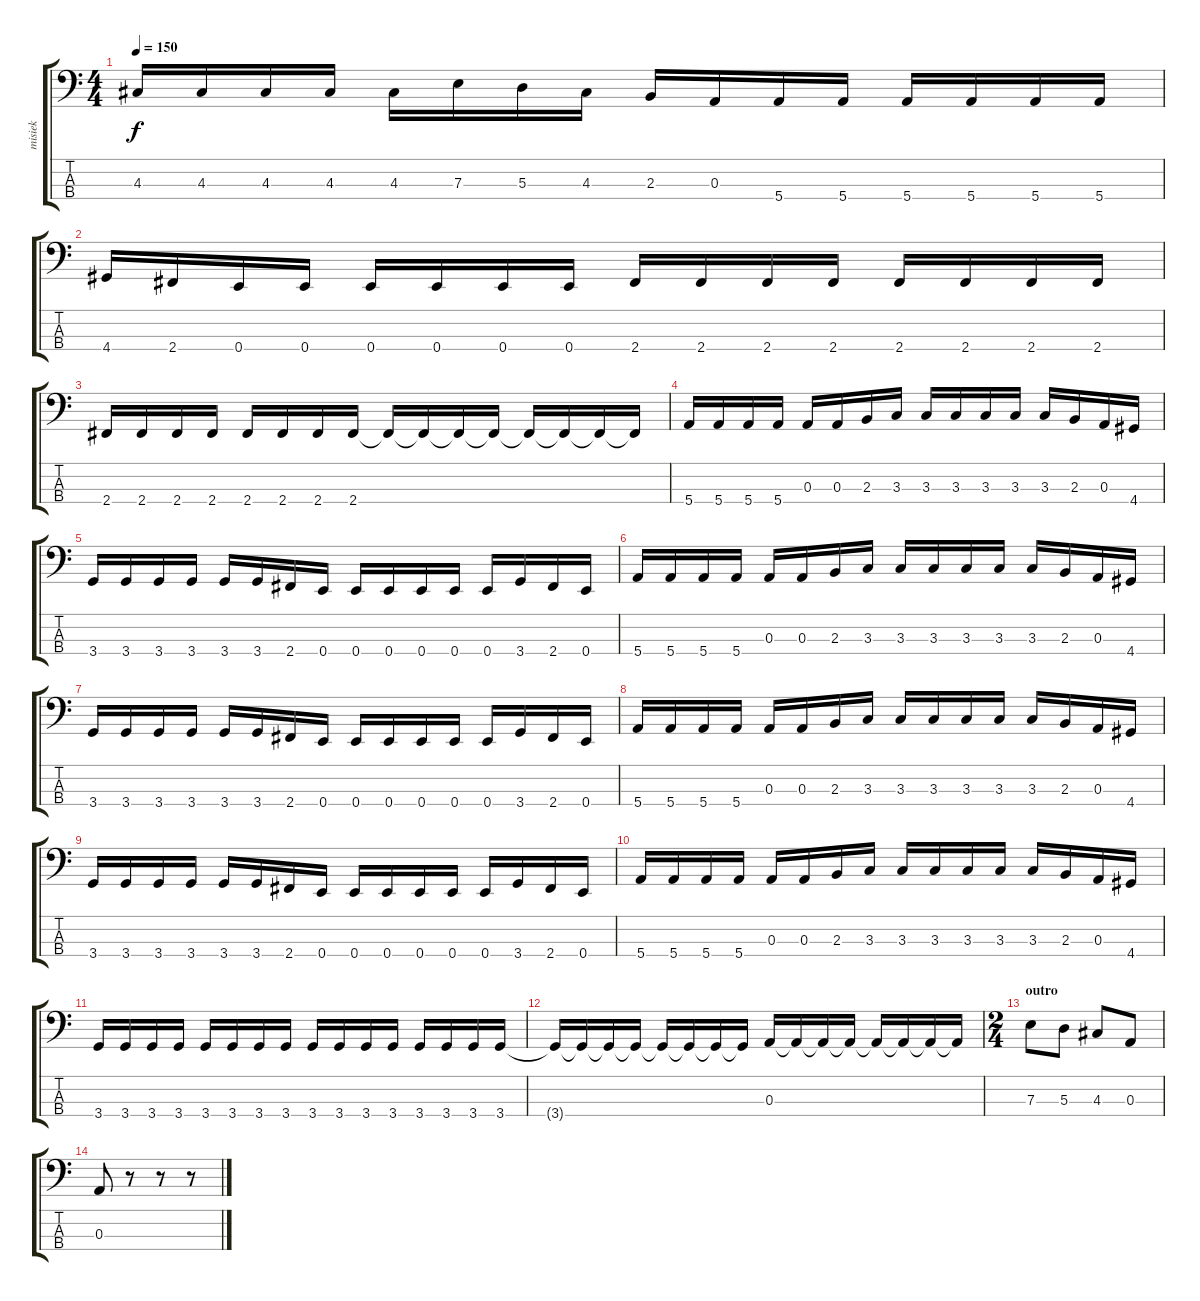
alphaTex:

\track ("misiek" "misiek") {instrument electricbasspick}
\staff {score tabs}
\tuning (G2 D2 A1 E1) {hide}
\ts (4 4)
\tempo 150
\clef f4
\ks c
4.3.16{dy f} 4.3.16 4.3.16 4.3.16 4.3.16 7.3.16 5.3.16 4.3.16 2.3.16 0.3.16 5.4.16 5.4.16 5.4.16 5.4.16 5.4.16 5.4.16 |
4.4.16 2.4.16 0.4.16 0.4.16 0.4.16 0.4.16 0.4.16 0.4.16 2.4.16 2.4.16 2.4.16 2.4.16 2.4.16 2.4.16 2.4.16 2.4.16 |
2.4.16 2.4.16 2.4.16 2.4.16 2.4.16 2.4.16 2.4.16 2.4.16 2.4{t}.16 2.4{t}.16 2.4{t}.16 2.4{t}.16 2.4{t}.16 2.4{t}.16 2.4{t}.16 2.4{t}.16 |
5.4.16 5.4.16 5.4.16 5.4.16 0.3.16 0.3.16 2.3.16 3.3.16 3.3.16 3.3.16 3.3.16 3.3.16 3.3.16 2.3.16 0.3.16 4.4.16 |
3.4.16 3.4.16 3.4.16 3.4.16 3.4.16 3.4.16 2.4.16 0.4.16 0.4.16 0.4.16 0.4.16 0.4.16 0.4.16 3.4.16 2.4.16 0.4.16 |
5.4.16 5.4.16 5.4.16 5.4.16 0.3.16 0.3.16 2.3.16 3.3.16 3.3.16 3.3.16 3.3.16 3.3.16 3.3.16 2.3.16 0.3.16 4.4.16 |
3.4.16 3.4.16 3.4.16 3.4.16 3.4.16 3.4.16 2.4.16 0.4.16 0.4.16 0.4.16 0.4.16 0.4.16 0.4.16 3.4.16 2.4.16 0.4.16 |
5.4.16 5.4.16 5.4.16 5.4.16 0.3.16 0.3.16 2.3.16 3.3.16 3.3.16 3.3.16 3.3.16 3.3.16 3.3.16 2.3.16 0.3.16 4.4.16 |
3.4.16 3.4.16 3.4.16 3.4.16 3.4.16 3.4.16 2.4.16 0.4.16 0.4.16 0.4.16 0.4.16 0.4.16 0.4.16 3.4.16 2.4.16 0.4.16 |
5.4.16 5.4.16 5.4.16 5.4.16 0.3.16 0.3.16 2.3.16 3.3.16 3.3.16 3.3.16 3.3.16 3.3.16 3.3.16 2.3.16 0.3.16 4.4.16 |
3.4.16 3.4.16 3.4.16 3.4.16 3.4.16 3.4.16 3.4.16 3.4.16 3.4.16 3.4.16 3.4.16 3.4.16 3.4.16 3.4.16 3.4.16 3.4.16 |
3.4{t}.16 3.4{t}.16 3.4{t}.16 3.4{t}.16 3.4{t}.16 3.4{t}.16 3.4{t}.16 3.4{t}.16 0.3.16 0.3{t}.16 0.3{t}.16 0.3{t}.16 0.3{t}.16 0.3{t}.16 0.3{t}.16 0.3{t}.16 |
\ts (2 4)
\section ("" "outro")
7.3.8 5.3.8 4.3.8 0.3.8 |
0.3.8 r.8 r.8 r.8
